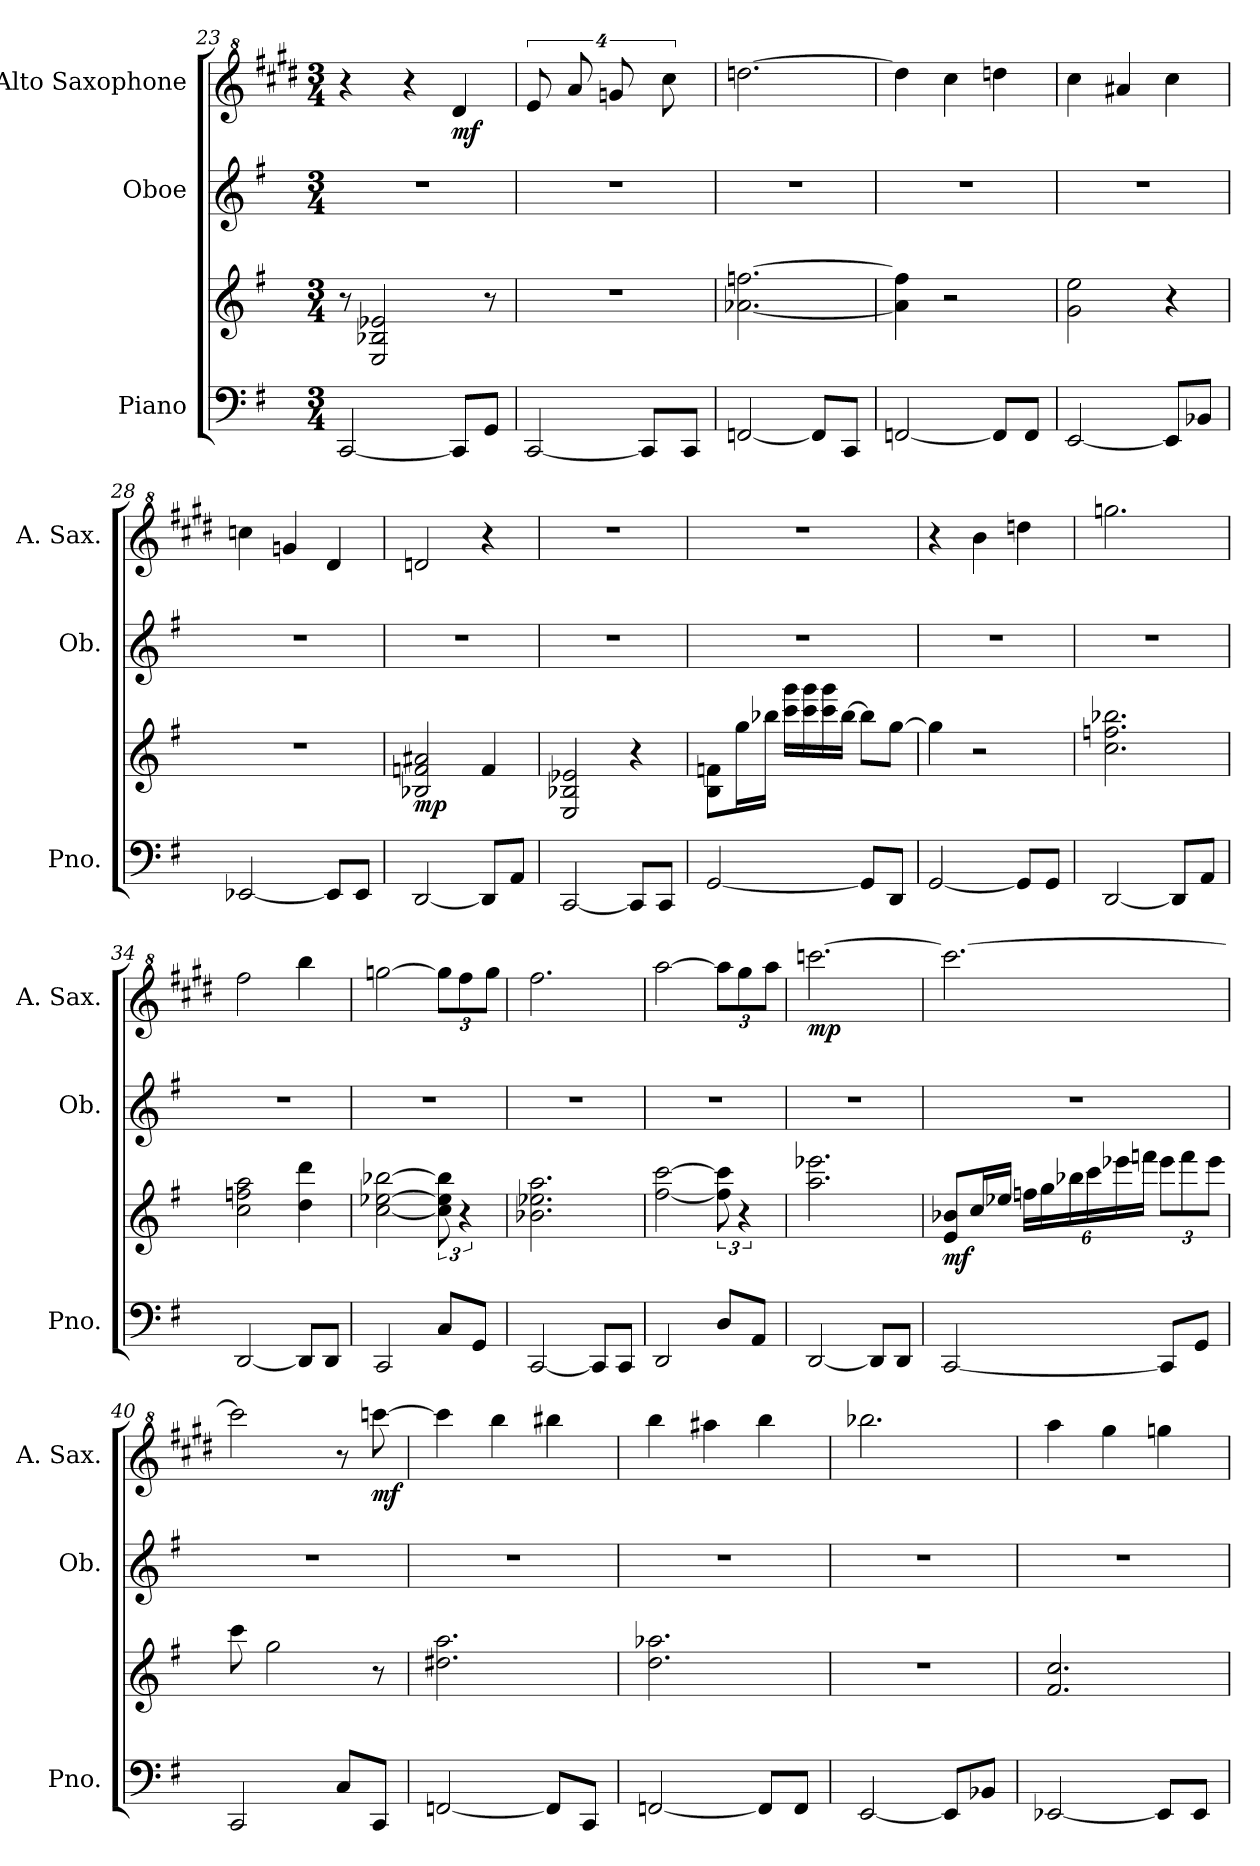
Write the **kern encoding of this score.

**kern	**kern	**dynam	**kern	**kern	**dynam
*part3	*part3	*part3	*part2	*part1	*part1
*staff4	*staff3	*staff3/4	*staff2	*staff1	*staff1
*I"Piano	*	*	*I"Oboe	*I"Alto Saxophone	*
*I'Pno.	*	*	*I'Ob.	*I'A. Sax.	*
*clefF4	*clefG2	*	*clefG2	*clefG^2	*
*	*	*	*	*ITrd5c9	*
*k[f#]	*k[f#]	*	*k[f#]	*k[f#]	*
*M3/4	*M3/4	*	*M3/4	*M3/4	*
=23	=23	=23	=23	=23	=23
[2CC/	8r	.	2.r	4r	.
.	2E/ 2B-X/ 2e-X/	.	.	.	.
.	.	.	.	4r	.
!	!	!	!	!	!LO:DY:b
8CC/L]	.	.	.	4f#/	mf
8GG/J	8r	.	.	.	.
=24	=24	=24	=24	=24	=24
[2CC/	2.r	.	2.r	16%3g/	.
.	.	.	.	16%3cc/	.
.	.	.	.	16%3b-X/	.
8CC/L]	.	.	.	.	.
.	.	.	.	16%3ee\	.
8CC/J	.	.	.	.	.
=25	=25	=25	=25	=25	=25
[2FFn/	[2.a-X\ [2.ffn\	.	2.r	[2.ffn\	.
8FF/L]	.	.	.	.	.
8CC/J	.	.	.	.	.
!!LO:PB:g=z
=26	=26	=26	=26	=26	=26
[2FFn/	4a-\] 4ff\]	.	2.r	4ff\]	.
.	2r	.	.	4ee\	.
8FF/L]	.	.	.	4ffn\	.
8FF/J	.	.	.	.	.
=27	=27	=27	=27	=27	=27
[2EE/	2g\ 2ee\	.	2.r	4ee\	.
.	.	.	.	4cc#X/	.
8EE/L]	4r	.	.	4ee\	.
8BB-X/J	.	.	.	.	.
=28	=28	=28	=28	=28	=28
[2EE-X/	2.r	.	2.r	4ee-X\	.
.	.	.	.	4b-X/	.
8EE-/L]	.	.	.	4f#/	.
8EE-/J	.	.	.	.	.
=29	=29	=29	=29	=29	=29
!	!	!LO:DY:b	!	!	!
[2DD/	2B-X/ 2fn/ 2a#X/	mp	2.r	2fn/	.
8DD/L]	4f/	.	.	4r	.
8AA/J	.	.	.	.	.
=30	=30	=30	=30	=30	=30
[2CC/	2E/ 2B-X/ 2e-X/	.	2.r	2.r	.
8CC/L]	4r	.	.	.	.
8CC/J	.	.	.	.	.
=31	=31	=31	=31	=31	=31
[2GG/	8B\ 8fn\L	.	2.r	2.r	.
.	16gg\L	.	.	.	.
.	16bb-X\JJ	.	.	.	.
.	16ccc\ 16ggg\LL	.	.	.	.
.	16ccc\ 16ggg\	.	.	.	.
.	16ccc\ 16ggg\	.	.	.	.
.	[16bb-\JJ	.	.	.	.
8GG/L]	8bb-\L]	.	.	.	.
8DD/J	[8gg\J	.	.	.	.
!!LO:LB:g=z
=32	=32	=32	=32	=32	=32
[2GG/	4gg\]	.	2.r	4r	.
.	2r	.	.	4dd\	.
8GG/L]	.	.	.	4ffn\	.
8GG/J	.	.	.	.	.
=33	=33	=33	=33	=33	=33
[2DD/	2.cc\ 2.ffn\ 2.bb-X\	.	2.r	2.bb-X\	.
8DD/L]	.	.	.	.	.
8AA/J	.	.	.	.	.
=34	=34	=34	=34	=34	=34
[2DD/	2cc\ 2ffn\ 2aa\	.	2.r	2aa\	.
8DD/L]	4dd\ 4ddd\	.	.	4ddd\	.
8DD/J	.	.	.	.	.
=35	=35	=35	=35	=35	=35
2CC/	[2cc\ [2ee-X\ [2bb-X\	.	2.r	[2bb-X\	.
*	*	*	*	*Xbrackettup	*
8C/L	12cc\] 12ee-\] 12bb-\]	.	.	12bb-\L]	.
.	6r	.	.	12aa\	.
8GG/J	.	.	.	.	.
.	.	.	.	12bb-\J	.
=36	=36	=36	=36	=36	=36
[2CC/	2.b-X\ 2.ee-X\ 2.aa\	.	2.r	2.aa\	.
8CC/L]	.	.	.	.	.
8CC/J	.	.	.	.	.
=37	=37	=37	=37	=37	=37
2DD/	[2ff#\ [2ccc\	.	2.r	[2ccc\	.
8D/L	12ff#\] 12ccc\]	.	.	12ccc\L]	.
.	6r	.	.	12bb\	.
8AA/J	.	.	.	.	.
.	.	.	.	12ccc\J	.
=38	=38	=38	=38	=38	=38
!	!	!	!	!	!LO:DY:b
[2DD/	2.aa\ 2.eee-X\	.	2.r	[2.eee-X\	mp
8DD/L]	.	.	.	.	.
8DD/J	.	.	.	.	.
!!LO:LB:g=z
=39	=39	=39	=39	=39	=39
!	!	!LO:DY:b	!	!	!
[2CC/	8e/ 8b-X/L	mf	2.r	2.eee-\_	.
.	16cc/L	.	.	.	.
.	16ee-X/JJ	.	.	.	.
*	*Xbrackettup	*	*	*	*
.	24ffn\LL	.	.	.	.
.	24gg\	.	.	.	.
.	24bb-X\	.	.	.	.
.	24ccc\	.	.	.	.
.	24eee-X\	.	.	.	.
.	24fffn\JJ	.	.	.	.
8CC/L]	12eee-\L	.	.	.	.
.	12fff\	.	.	.	.
8GG/J	.	.	.	.	.
.	12eee-\J	.	.	.	.
=40	=40	=40	=40	=40	=40
2CC/	8ccc\	.	2.r	2eee-\]	.
.	2gg\	.	.	.	.
8C/L	.	.	.	8r	.
!	!	!	!	!	!LO:DY:b
8CC/J	8r	.	.	[8eee-X\	mf
=41	=41	=41	=41	=41	=41
[2FFn/	2.dd#X\ 2.aa\	.	2.r	4eee-\]	.
.	.	.	.	4ddd\	.
8FF/L]	.	.	.	4ddd#X\	.
8CC/J	.	.	.	.	.
=42	=42	=42	=42	=42	=42
[2FFn/	2.dd\ 2.aa-X\	.	2.r	4ddd\	.
.	.	.	.	4ccc#X\	.
8FF/L]	.	.	.	4ddd\	.
8FF/J	.	.	.	.	.
=43	=43	=43	=43	=43	=43
[2EE/	2.r	.	2.r	2.ddd-X\	.
8EE/L]	.	.	.	.	.
8BB-X/J	.	.	.	.	.
!!LO:PB:g=z
=44	=44	=44	=44	=44	=44
[2EE-X/	2.f#/ 2.cc/	.	2.r	4ccc\	.
.	.	.	.	4bb\	.
8EE-/L]	.	.	.	4bb-X\	.
8EE-/J	.	.	.	.	.
=	=	=	=	=	=
*-	*-	*-	*-	*-	*-
